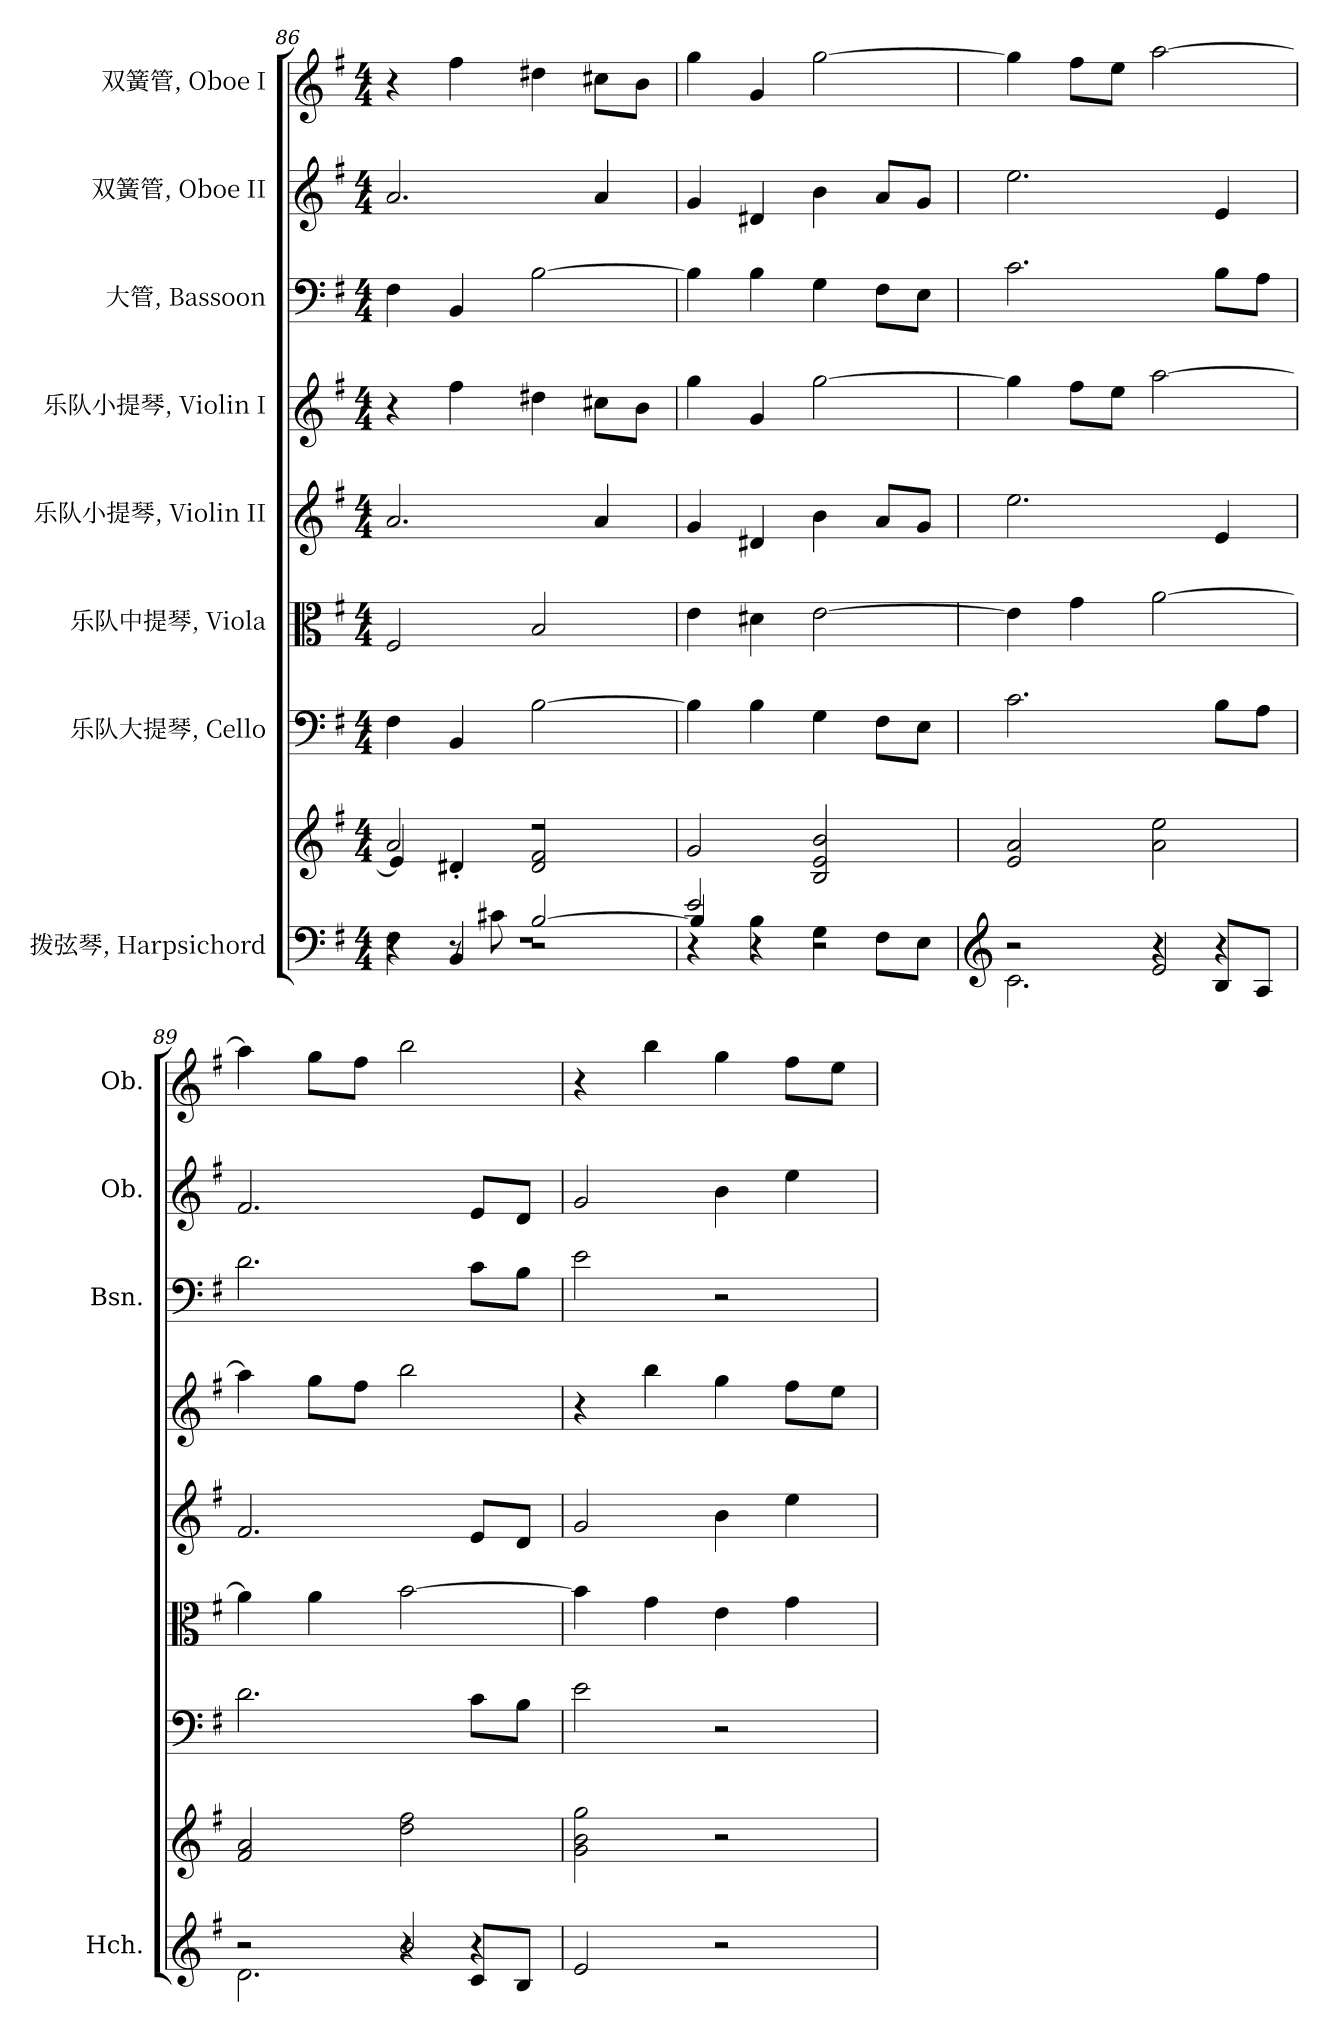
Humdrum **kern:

**kern	**kern	**kern	**kern	**kern	**kern	**kern	**kern	**kern
*part8	*part8	*part7	*part6	*part5	*part4	*part3	*part2	*part1
*staff9	*staff8	*staff7	*staff6	*staff5	*staff4	*staff3	*staff2	*staff1
*I"拨弦琴, Harpsichord	*	*I"乐队大提琴, Cello	*I"乐队中提琴, Viola	*I"乐队小提琴, Violin II	*I"乐队小提琴, Violin I	*I"大管, Bassoon	*I"双簧管, Oboe II	*I"双簧管, Oboe I
*I'Hch.	*	*	*	*	*	*I'Bsn.	*I'Ob.	*I'Ob.
!!LO:PB:g=z
*clefF4	*clefG2	*clefF4	*clefC3	*clefG2	*clefG2	*clefF4	*clefG2	*clefG2
*k[f#]	*k[f#]	*k[f#]	*k[f#]	*k[f#]	*k[f#]	*k[f#]	*k[f#]	*k[f#]
*M4/4	*M4/4	*M4/4	*M4/4	*M4/4	*M4/4	*M4/4	*M4/4	*M4/4
=86	=86	=86	=86	=86	=86	=86	=86	=86
*^	*^	*	*	*	*	*	*	*
*	*^	*	*	*	*	*	*	*	*	*
1r	4F#\	4r	2a/	4e/]	4F#\	2F#/	2.a/	4r	4F#\	2.a/	4r
.	8r	4BB/	.	4d#X'/	4BB/	.	.	4ff#\	4BB/	.	4ff#\
.	8c#X\	.	.	.	.	.	.	.	.	.	.
.	2r	[2B/	2r	2d#/ 2f#/	[2B\	2B/	.	4dd#X\	[2B\	.	4dd#X\
.	.	.	.	.	.	.	4a/	8cc#X\L	.	4a/	8cc#X\L
.	.	.	.	.	.	.	.	8b\J	.	.	8b\J
*	*	*	*v	*v	*	*	*	*	*	*	*
=87	=87	=87	=87	=87	=87	=87	=87	=87	=87	=87
2e/	4r	4B/]	2g/	4B\]	4e\	4g/	4gg\	4B\]	4g/	4gg\
.	4B\	4r	.	4B\	4d#X\	4d#X/	4g/	4B\	4d#X/	4g/
2r	4G\	2r	2B/ 2e/ 2b/	4G\	[2e\	4b\	[2gg\	4G\	4b\	[2gg\
.	8F#\L	.	.	8F#\L	.	8a/L	.	8F#\L	8a/L	.
.	8E\J	.	.	8E\J	.	8g/J	.	8E\J	8g/J	.
=88	=88	=88	=88	=88	=88	=88	=88	=88	=88	=88
*clefG2	*	*	*	*	*	*	*	*	*	*
2r	2.c\	2r	2e/ 2a/	2.c\	4e\]	2.ee\	4gg\]	2.c\	2.ee\	4gg\]
.	.	.	.	.	4g\	.	8ff#\L	.	.	8ff#\L
.	.	.	.	.	.	.	8ee\J	.	.	8ee\J
2e/	.	4r	2a\ 2ee\	.	[2a\	.	[2aa\	.	.	[2aa\
.	4r	8B/L	.	8B\L	.	4e/	.	8B\L	4e/	.
.	.	8A/J	.	8A\J	.	.	.	8A\J	.	.
=89	=89	=89	=89	=89	=89	=89	=89	=89	=89	=89
2r	2.d\	2r	2f#/ 2a/	2.d\	4a\]	2.f#/	4aa\]	2.d\	2.f#/	4aa\]
.	.	.	.	.	4a\	.	8gg\L	.	.	8gg\L
.	.	.	.	.	.	.	8ff#\J	.	.	8ff#\J
2b/	.	4r	2dd\ 2ff#\	.	[2b\	.	2bb\	.	.	2bb\
.	4r	8c/L	.	8c\L	.	8e/L	.	8c\L	8e/L	.
.	.	8B/J	.	8B\J	.	8d/J	.	8B\J	8d/J	.
*v	*v	*v	*	*	*	*	*	*	*	*
=90	=90	=90	=90	=90	=90	=90	=90	=90
2e/	2g\ 2b\ 2gg\	2e\	4b\]	2g/	4r	2e\	2g/	4r
.	.	.	4g\	.	4bb\	.	.	4bb\
2r	2r	2r	4e\	4b\	4gg\	2r	4b\	4gg\
.	.	.	4g\	4ee\	8ff#\L	.	4ee\	8ff#\L
.	.	.	.	.	8ee\J	.	.	8ee\J
=	=	=	=	=	=	=	=	=
*-	*-	*-	*-	*-	*-	*-	*-	*-
